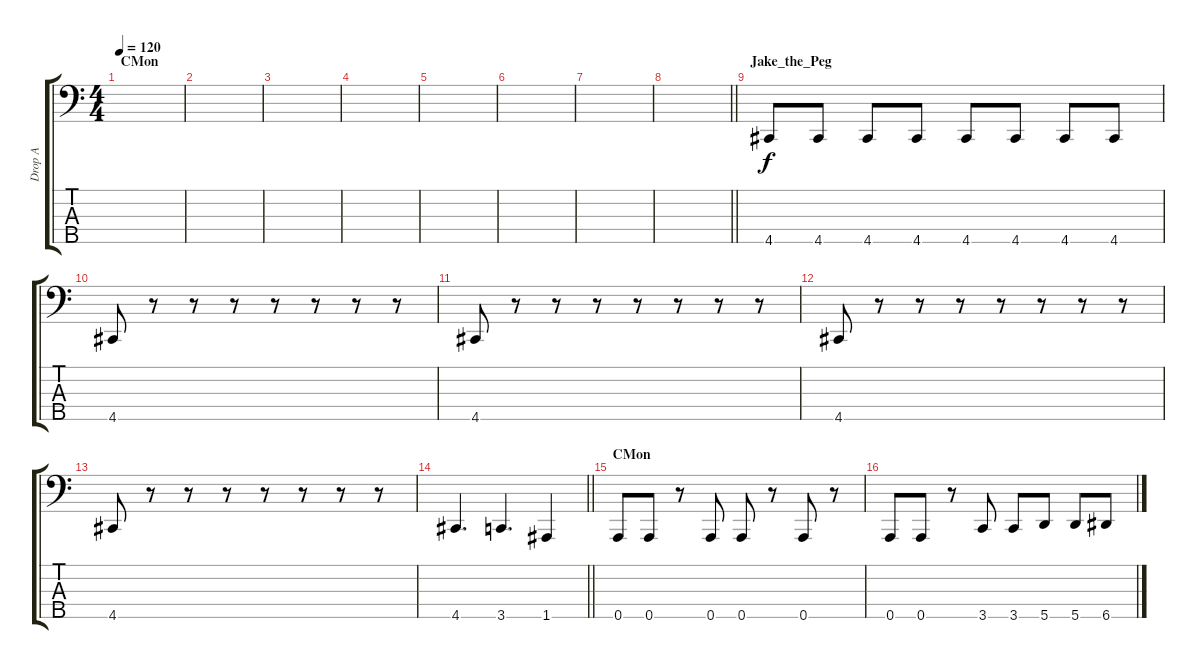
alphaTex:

\track ("Drop A" "Drop A") {instrument electricbassfinger}
\staff {score tabs}
\tuning (G2 D2 A1 E1 A0) {hide}
\ts (4 4)
\section ("" "CMon")
\tempo 120
\clef f4
\ks c
|
|
|
|
|
|
|
\barLineRight lightlight
|
\section ("" "Jake_the_Peg")
4.5.8 4.5.8 4.5.8 4.5.8 4.5.8 4.5.8 4.5.8 4.5.8 |
4.5.8 r.8 r.8 r.8 r.8 r.8 r.8 r.8 |
4.5.8 r.8 r.8 r.8 r.8 r.8 r.8 r.8 |
4.5.8 r.8 r.8 r.8 r.8 r.8 r.8 r.8 |
4.5.8 r.8 r.8 r.8 r.8 r.8 r.8 r.8 |
\barLineRight lightlight
4.5.4{d} 3.5.4{d} 1.5.4 |
\section ("" "CMon")
0.5.8{dy f} 0.5.8 r.8 0.5.8 0.5.8 r.8 0.5.8 r.8 |
0.5.8 0.5.8 r.8 3.5.8 3.5.8 5.5.8 5.5.8 6.5.8
